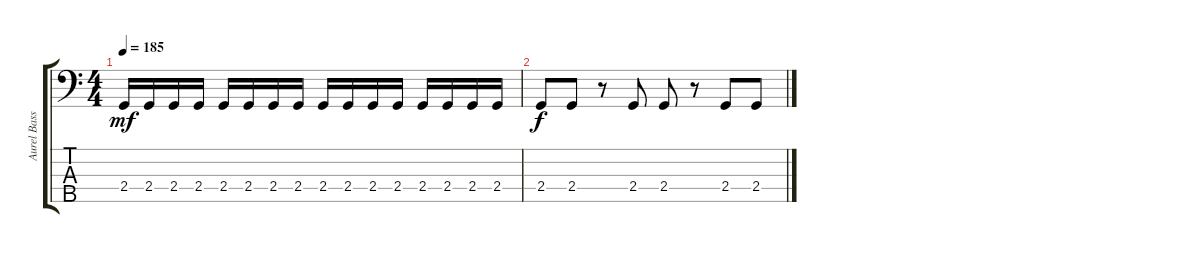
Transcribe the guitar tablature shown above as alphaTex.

\track ("Aurel Bass" "Aurel Bass") {instrument electricbassfinger}
\staff {score tabs}
\tuning (Ab2 Eb2 Bb1 F1 C1) {hide}
\ts (4 4)
\tempo 185
\clef f4
\ks c
2.4.16{dy mf} 2.4.16 2.4.16 2.4.16 2.4.16 2.4.16 2.4.16 2.4.16 2.4.16 2.4.16 2.4.16 2.4.16 2.4.16 2.4.16 2.4.16 2.4.16 |
2.4.8{dy f} 2.4.8 r.8 2.4.8 2.4.8 r.8 2.4.8 2.4.8
